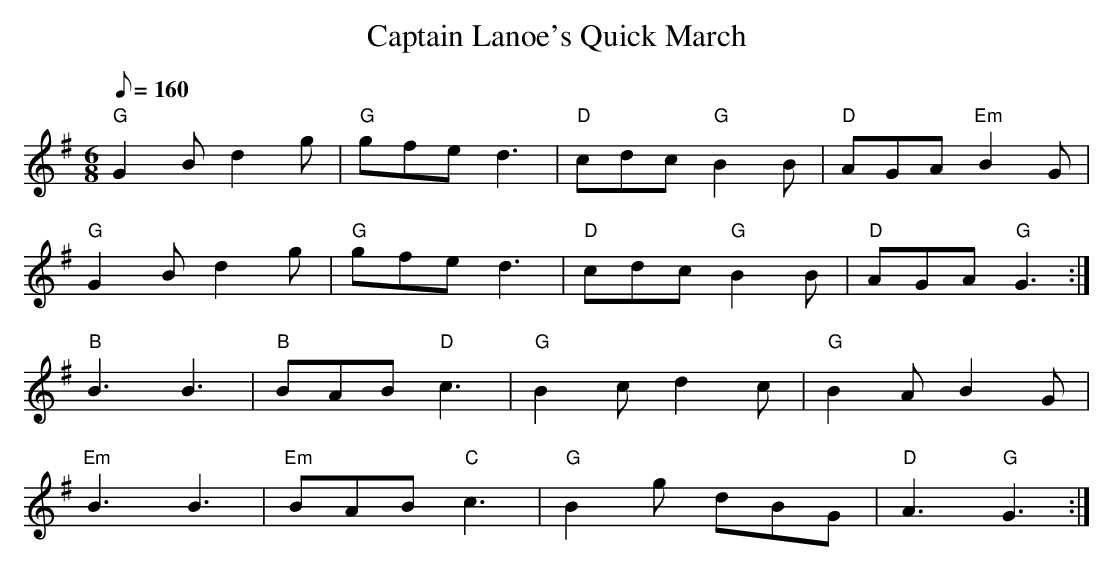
X:1
T: Captain Lanoe's Quick March
M: 6/8
L: 1/8
Q: 160
K: Gmaj
"G" G2 B d2 g | "G" gfe d3 | "D" cdc "G" B2 B | "D" AGA "Em" B2 G |
"G" G2 B d2 g | "G" gfe d3 | "D" cdc "G" B2 B | "D" AGA "G" G3 :|
"B" B3 B3 | "B" BAB "D" c3 | "G" B2 c d2 c | "G" B2 A B2 G |
"Em" B3 B3 | "Em" BAB "C" c3 | "G" B2 g dBG | "D" A3 "G" G3 :|
